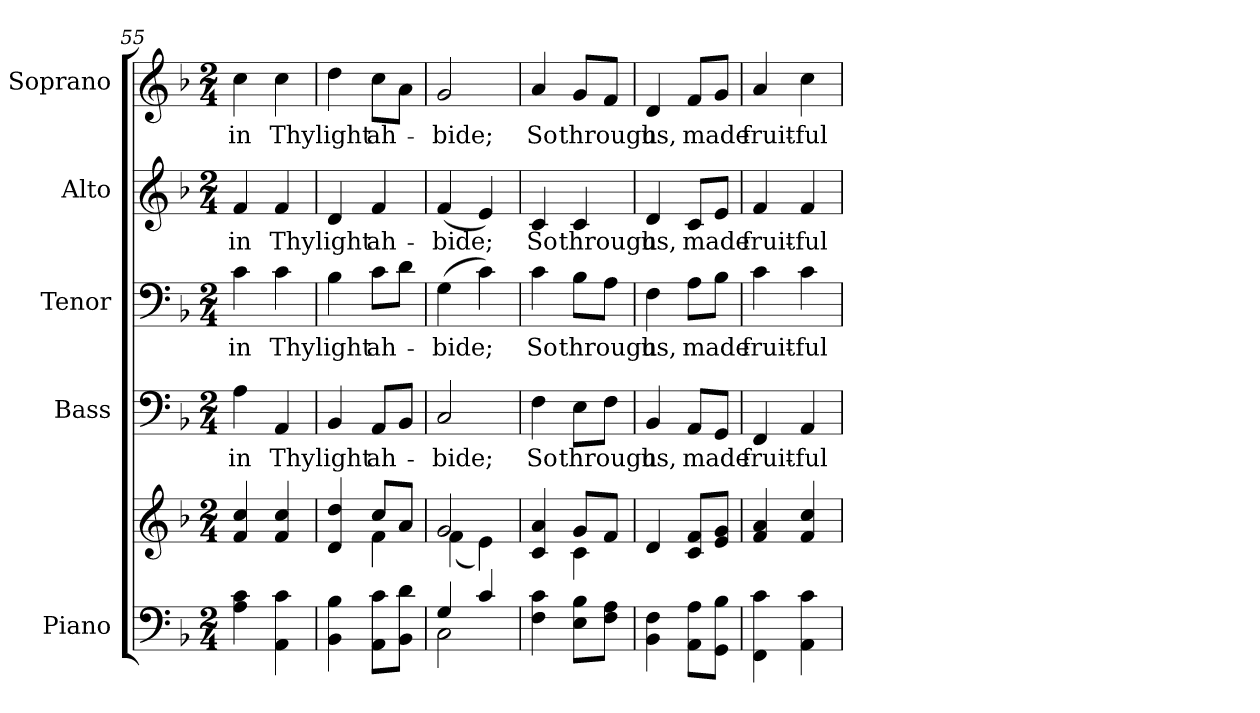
**kern	**kern	**kern	**text	**kern	**text	**kern	**text	**kern	**text
*part5	*part5	*part4	*part4	*part3	*part3	*part2	*part2	*part1	*part1
*staff6	*staff5	*staff4	*staff4	*staff3	*staff3	*staff2	*staff2	*staff1	*staff1
*I"Piano	*	*I"Bass	*	*I"Tenor	*	*I"Alto	*	*I"Soprano	*
*I'Pno.	*	*I'B.	*	*I'T.	*	*I'A.	*	*I'S.	*
*clefF4	*clefG2	*clefF4	*	*clefF4	*	*clefG2	*	*clefG2	*
*k[b-]	*k[b-]	*k[b-]	*	*k[b-]	*	*k[b-]	*	*k[b-]	*
*F:	*F:	*F:	*	*F:	*	*F:	*	*F:	*
*M2/4	*M2/4	*M2/4	*	*M2/4	*	*M2/4	*	*M2/4	*
=55	=55	=55	=55	=55	=55	=55	=55	=55	=55
!	!	!	!LO:LY:b:color=#000000	!	!	!	!	!	!
!	!	!	!	!	!LO:LY:b:color=#000000	!	!	!	!
!	!	!	!	!	!	!	!LO:LY:b:color=#000000	!	!
!	!	!	!	!	!	!	!	!	!LO:LY:b:color=#000000
4Ai\ 4ci	4fi/ 4cci	4Ai\	in	4ci\	in	4fi/	in	4cci\	in
!	!	!	!LO:LY:b:color=#000000	!	!	!	!	!	!
!	!	!	!	!	!LO:LY:b:color=#000000	!	!	!	!
!	!	!	!	!	!	!	!LO:LY:b:color=#000000	!	!
!	!	!	!	!	!	!	!	!	!LO:LY:b:color=#000000
4AAi\ 4ci	4fi/ 4cci	4AAi/	Thy	4ci\	Thy	4fi/	Thy	4cci\	Thy
=56	=56	=56	=56	=56	=56	=56	=56	=56	=56
*	*^	*	*	*	*	*	*	*	*
!	!	!	!	!LO:LY:b:color=#000000	!	!	!	!	!	!
!	!	!	!	!	!	!LO:LY:b:color=#000000	!	!	!	!
!	!	!	!	!	!	!	!	!LO:LY:b:color=#000000	!	!
!	!	!	!	!	!	!	!	!	!	!LO:LY:b:color=#000000
4BB-i\ 4B-i	4di/ 4ddi	4ryy	4BB-i/	light	4B-i\	light	4di/	light	4ddi\	light
!	!	!	!	!LO:LY:b:color=#000000	!	!	!	!	!	!
!	!	!	!	!	!	!LO:LY:b:color=#000000	!	!	!	!
!	!	!	!	!	!	!	!	!LO:LY:b:color=#000000	!	!
!	!	!	!	!	!	!	!	!	!	!LO:LY:b:color=#000000
8AAi\ 8ciL	8cci/L	4fi\	8AAi/L	ah-	8ci\L	ah-	4fi/	ah-	8cci\L	ah-
8BB-i\ 8diJ	8ai/J	.	8BB-i/J	.	8di\J	.	.	.	8ai\J	.
!!LO:PB:g=z
=57	=57	=57	=57	=57	=57	=57	=57	=57	=57	=57
*^	*	*	*	*	*	*	*	*	*	*
!	!	!	!	!	!LO:LY:b:color=#000000	!	!	!	!	!	!
!	!	!	!	!	!	!	!LO:LY:b:color=#000000	!	!	!	!
!	!	!	!	!	!	!	!	!	!LO:LY:b:color=#000000	!	!
!	!	!	!	!	!	!	!	!	!	!	!LO:LY:b:color=#000000
4Gi/	2Ci\	2gi/	(4fi\	2Ci/	-bide;	(4Gi\	-bide;	(4fi/	-bide;	2gi/	-bide;
4ci/	.	.	4ei\)	.	.	4ci\)	.	4ei/)	.	.	.
*v	*v	*	*	*	*	*	*	*	*	*	*
=58	=58	=58	=58	=58	=58	=58	=58	=58	=58	=58
!	!	!	!	!LO:LY:b:color=#000000	!	!	!	!	!	!
!	!	!	!	!	!	!LO:LY:b:color=#000000	!	!	!	!
!	!	!	!	!	!	!	!	!LO:LY:b:color=#000000	!	!
!	!	!	!	!	!	!	!	!	!	!LO:LY:b:color=#000000
4Fi\ 4ci	4ci/ 4ai	4ryy	4Fi\	So	4ci\	So	4ci/	So	4ai/	So
!	!	!	!	!LO:LY:b:color=#000000	!	!	!	!	!	!
!	!	!	!	!	!	!LO:LY:b:color=#000000	!	!	!	!
!	!	!	!	!	!	!	!	!LO:LY:b:color=#000000	!	!
!	!	!	!	!	!	!	!	!	!	!LO:LY:b:color=#000000
8Ei\ 8B-iL	8gi/L	4ci\	8Ei\L	through	8B-i\L	through	4ci/	through	8gi/L	through
8Fi\ 8AiJ	8fi/J	.	8Fi\J	.	8Ai\J	.	.	.	8fi/J	.
*	*v	*v	*	*	*	*	*	*	*	*
=59	=59	=59	=59	=59	=59	=59	=59	=59	=59
!	!	!	!LO:LY:b:color=#000000	!	!	!	!	!	!
!	!	!	!	!	!LO:LY:b:color=#000000	!	!	!	!
!	!	!	!	!	!	!	!LO:LY:b:color=#000000	!	!
!	!	!	!	!	!	!	!	!	!LO:LY:b:color=#000000
4BB-i\ 4Fi	4di/	4BB-i/	us,	4Fi\	us,	4di/	us,	4di/	us,
!	!	!	!LO:LY:b:color=#000000	!	!	!	!	!	!
!	!	!	!	!	!LO:LY:b:color=#000000	!	!	!	!
!	!	!	!	!	!	!	!LO:LY:b:color=#000000	!	!
!	!	!	!	!	!	!	!	!	!LO:LY:b:color=#000000
8AAi\ 8AiL	8ci/ 8fiL	8AAi/L	made	8Ai\L	made	8ci/L	made	8fi/L	made
8GGi\ 8B-iJ	8ei/ 8giJ	8GGi/J	.	8B-i\J	.	8ei/J	.	8gi/J	.
=60	=60	=60	=60	=60	=60	=60	=60	=60	=60
!	!	!	!LO:LY:b:color=#000000	!	!	!	!	!	!
!	!	!	!	!	!LO:LY:b:color=#000000	!	!	!	!
!	!	!	!	!	!	!	!LO:LY:b:color=#000000	!	!
!	!	!	!	!	!	!	!	!	!LO:LY:b:color=#000000
4FFi\ 4ci	4fi/ 4ai	4FFi/	fruit-	4ci\	fruit-	4fi/	fruit-	4ai/	fruit-
!	!	!	!LO:LY:b:color=#000000	!	!	!	!	!	!
!	!	!	!	!	!LO:LY:b:color=#000000	!	!	!	!
!	!	!	!	!	!	!	!LO:LY:b:color=#000000	!	!
!	!	!	!	!	!	!	!	!	!LO:LY:b:color=#000000
4AAi\ 4ci	4fi/ 4cci	4AAi/	-ful	4ci\	-ful	4fi/	-ful	4cci\	-ful
=	=	=	=	=	=	=	=	=	=
*-	*-	*-	*-	*-	*-	*-	*-	*-	*-
